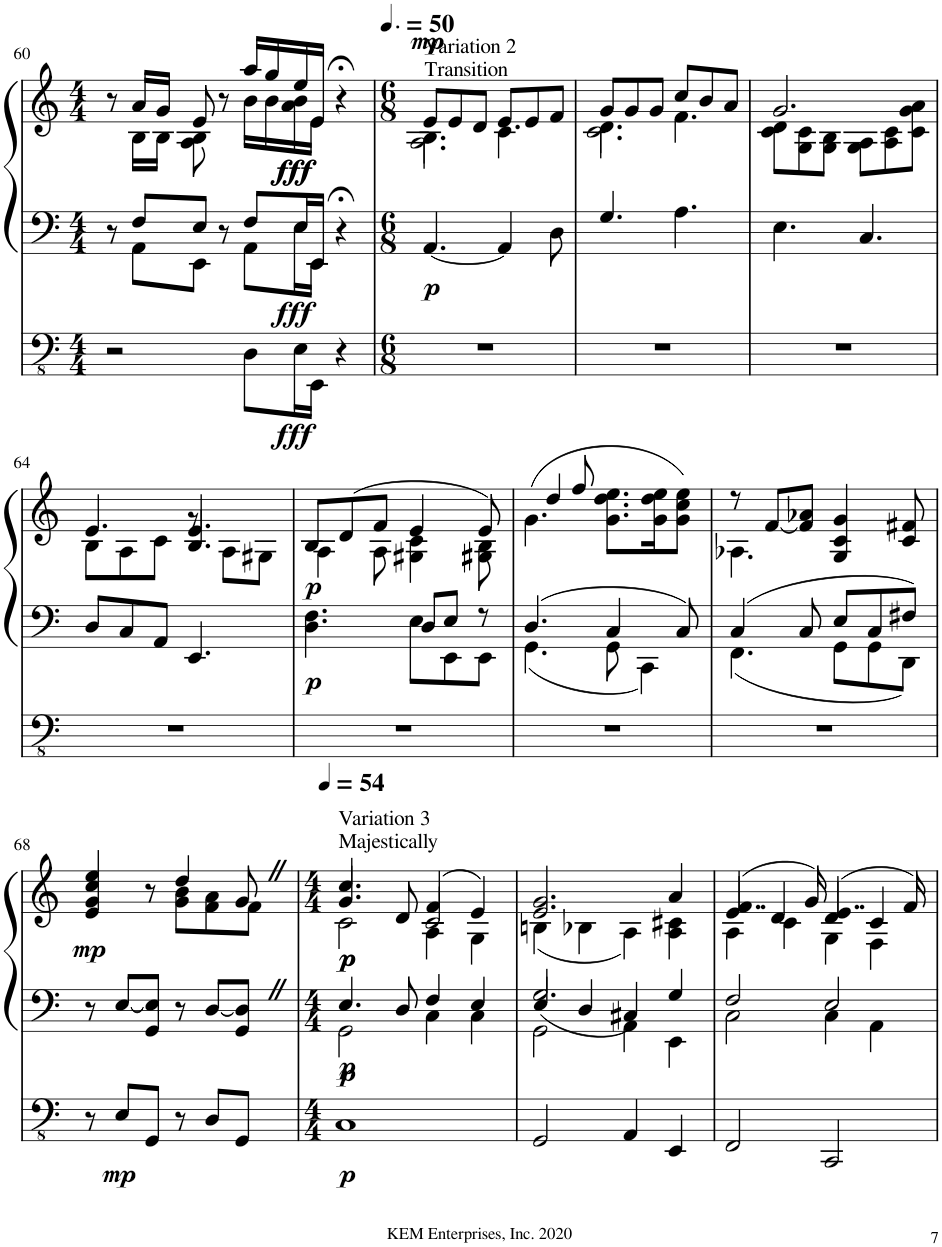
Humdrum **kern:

**kern	**kern	**kern	**dynam
*part1	*part1	*part1	*part1
*staff3	*staff2	*staff1	*staff1/2/3
*I"Pipe Organ	*	*	*
*I'Org.	*	*	*
!!LO:PB:g=z
*clefFv4	*clefF4	*clefG2	*
*k[]	*k[]	*k[]	*
*M4/4	*M4/4	*M4/4	*
=60	=60	=60	=60
*	*^	*^	*
2r	8r	8ryy	8r	8ryy	.
.	8F/L	8AA\L	16a/LL	16B\LL	.
.	.	.	16g/JJ	16B\JJ	.
.	8E/J	8EE\J	8e/	8A\ 8B\	.
.	8r	8ryy	8r	8ryy	.
8DD\L	8F/L	8AA\L	16aa/LL	16b\LL	.
.	.	.	16gg/	16b\	.
!	!	!	!	!	!LO:DY:b=3
!	!	!	!	!	!LO:DY:n=1:b=2
!	!	!	!	!	!LO:DY:n=2:b
!	!	!	!	!	!LO:DY:n=3:b
16EE\L	16E/L	16E\L	16ee/	16a\ 16b\	fff fff fff fff
16EEE\JJ	16EE/JJ	16EE\JJ	16e/JJ	16e\JJ	.
4r	4r;<	4ryy	4r;<	4ryy	.
*	*v	*v	*	*	*
*	*	*v	*v	*
=61	=61	=61	=61
*M6/8	*M6/8	*M6/8	*
*	*	*MM75	*
*	*^	*^	*
*	*	*	*	*^	*
!	!	!	!LO:TX:a:t=Variation 2	!	!	!
!	!	!	!LO:TX:a:t=Transition	!	!	!
!	!	!	!	!	!	!LO:DY:b=2
!	!	!	!	!	!	!LO:DY:n=1:a
*	*v	*v	*	*	*	*
2.r	[4.AA/	4.B\	2.A\	8e/L	p mp
.	.	.	.	8e/	.
.	.	.	.	8d/J	.
.	4AA/]	4.c\	.	8e/L	.
.	.	.	.	8e/	.
.	8D\	.	.	8f/J	.
=62	=62	=62	=62	=62	=62
2.r	4.G/	4.d\	2.c\	8g/L	.
.	.	.	.	8g/	.
.	.	.	.	8g/J	.
.	4.A\	4.f\	.	8cc/L	.
.	.	.	.	8b/	.
.	.	.	.	8a/J	.
*	*	*	*v	*v	*
=63	=63	=63	=63	=63
2.r	4.E\	2.g/	8c\ 8d\L	.
.	.	.	8G\ 8c\	.
.	.	.	8G\ 8B\J	.
.	4.C/	.	8G\ 8A\L	.
.	.	.	8A\ 8c\	.
.	.	.	8c\ 8g\ 8a\J	.
!!LO:LB:g=z
=64	=64	=64	=64	=64
*	*	*	*^	*
2.r	8D/L	4.e/	8B\L	4.ryy	.
.	8C/	.	8A\	.	.
.	8AA/J	.	8c\J	.	.
.	4.EE/	4.e/	8r	4.B/	.
.	.	.	8A\L	.	.
.	.	.	8G#X\J	.	.
*	*	*	*v	*v	*
=65	=65	=65	=65	=65
*	*^	*	*	*
!	!	!	!	!	!LO:DY:b=2
!	!	!	!	!	!LO:DY:n=1:b
2.r	4.D\ 4.F\	4.ryy	8B/L	4A\	p p
.	.	.	(8d/	.	.
.	.	.	8f/J	8A\	.
.	8D/L	8E\L	4e/	4G#X\ 4c\	.
.	8E/J	8EE\	.	.	.
.	8r	8EE\J	8e/)	8G#X\ 8B\	.
=66	=66	=66	=66	=66	=66
*	*	*	*	*^	*
2.r	4.D/	4.GG\	(4.g\	8ryy	4ryy	.
.	.	.	.	4dd/	.	.
.	.	.	.	.	8ff/	.
.	4C/	8GG\	8.g\ 8.dd\ 8.ee\L	4.ryy	4.ryy	.
.	.	4CC\	.	.	.	.
.	.	.	16g\ 16dd\ 16ee\K	.	.	.
.	8C/	.	8g\ 8cc\ 8ee\J)	.	.	.
*	*	*	*	*v	*v	*
=67	=67	=67	=67	=67	=67
2.r	4C/	4.FF\	8r	4.A-X\	.
.	.	.	[<8f/L	.	.
.	8C/	.	8f/] 8a-X/J	.	.
.	8E/L	8GG\L	4G/ 4c/ 4g/	4.ryy	.
.	8C/	8GG\	.	.	.
.	8F#X/J	8DD\J	8c/ 8f#X/	.	.
!!LO:LB:g=z	!!
=68	=68	=68	=68	=68	=68
!	!	!	!	!	!LO:DY:b
*	*v	*v	*	*	*
8r	8r	4e/ 4g/ 4cc/ 4ee/	4.ryy	mp
!	!	!	!	!LO:DY:b=3
8EE/L	[8E/L	.	.	mp
8GGG/J	8GG/ 8E/]J	8r	.	.
8r	8r	4dd/	8g\ 8b\L	.
8DD/L	[8D/L	.	8f\ 8a\	.
8GGG/J	8GG/Z 8D/]ZJ	8gZ/	8f\J	.
*	*	*v	*v	*
=69	=69	=69	=69
*M4/4	*M4/4	*M4/4	*
*	*	*MM54	*
*	*^	*^	*
*	*	*	*	*^	*
!	!	!	!LO:TX:a:t=Variation 3	!	!	!
!	!	!	!LO:TX:a:t=Majestically	!	!	!
!	!	!	!	!	!	!LO:DY:b=3
!	!	!	!	!	!	!LO:DY:n=1:b=2
!	!	!	!	!	!	!LO:DY:n=2:b=2
!	!	!	!	!	!	!LO:DY:n=3:b
!	!	!	!	!	!	!LO:DY:n=4:b
1CC	4.E/	2GG\	4.cc/	2c\	4.g/	p p p p p
.	8D/	.	8d/	.	8ryy	.
.	4F/	4C\	(4f/	4A\	2c/	.
.	4E/	4C\	4e/)	4G\	.	.
*	*	*	*	*v	*v	*
=70	=70	=70	=70	=70	=70
*	*	*^	*	*	*
2GGG/	2.G/	2GG\	4E/	2.e/ 2.g/	(4Bn\	.
.	.	.	4D/	.	4B-X\	.
4AAA/	.	4AA\	4C#X/	.	4A\)	.
4EEE/	4G/	4EE\	4ryy	4a/	4A\ 4c#X\	.
*	*	*v	*v	*	*	*
=71	=71	=71	=71	=71	=71
*	*	*	*	*^	*
2FFF/	2F/	2C\	(4..f/	4A\	4e/	.
.	.	.	.	4c\	4d/	.
.	.	.	16g/)	.	.	.
2CCC/	2E/	4C\	(4..e/	4G\	4d/	.
.	.	4AA\	.	4F\	4c/	.
.	.	.	16f/)	.	.	.
*	*v	*v	*	*	*	*
*	*	*v	*v	*v	*
=	=	=	=
*-	*-	*-	*-
